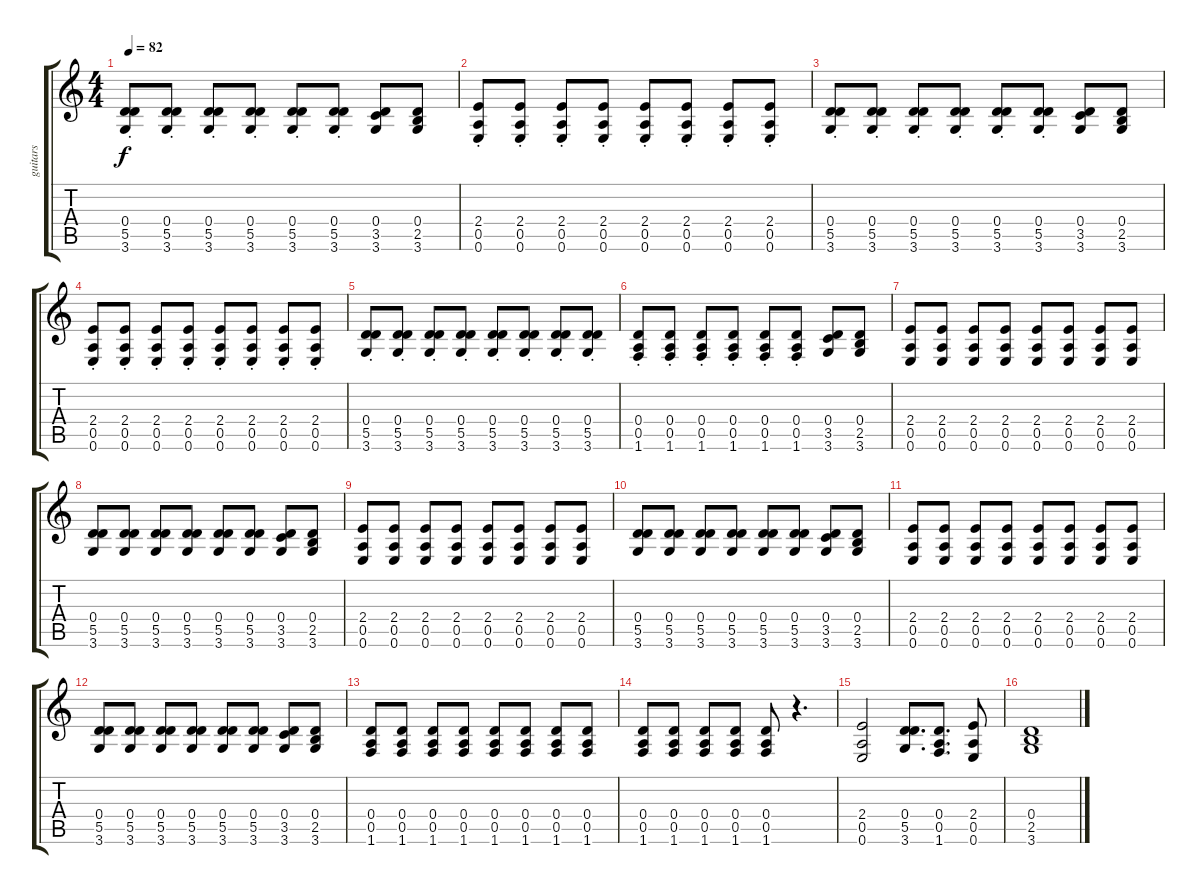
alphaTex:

\track ("guitars" "guitars") {instrument overdrivenguitar}
\staff {score tabs}
\tuning (E4 B3 G3 D3 A2 E2) {hide}
\ts (4 4)
\tempo 82
\clef g2
\ks c
(0.4{st} 5.5{st} 3.6{st}).8{dy f} (0.4{st} 5.5{st} 3.6{st}).8 (0.4{st} 5.5{st} 3.6{st}).8 (0.4{st} 5.5{st} 3.6{st}).8 (0.4{st} 5.5{st} 3.6{st}).8 (0.4{st} 5.5{st} 3.6{st}).8 (0.4 3.5 3.6).8 (0.4 2.5 3.6).8 |
(2.4{st} 0.5{st} 0.6{st}).8 (2.4{st} 0.5{st} 0.6{st}).8 (2.4{st} 0.5{st} 0.6{st}).8 (2.4{st} 0.5{st} 0.6{st}).8 (2.4{st} 0.5{st} 0.6{st}).8 (2.4{st} 0.5{st} 0.6{st}).8 (2.4{st} 0.5{st} 0.6{st}).8 (2.4{st} 0.5{st} 0.6{st}).8 |
(0.4{st} 5.5{st} 3.6{st}).8 (0.4{st} 5.5{st} 3.6{st}).8 (0.4{st} 5.5{st} 3.6{st}).8 (0.4{st} 5.5{st} 3.6{st}).8 (0.4{st} 5.5{st} 3.6{st}).8 (0.4{st} 5.5{st} 3.6{st}).8 (0.4 3.5 3.6).8 (0.4 2.5 3.6).8 |
(2.4{st} 0.5{st} 0.6{st}).8 (2.4{st} 0.5{st} 0.6{st}).8 (2.4{st} 0.5{st} 0.6{st}).8 (2.4{st} 0.5{st} 0.6{st}).8 (2.4{st} 0.5{st} 0.6{st}).8 (2.4{st} 0.5{st} 0.6{st}).8 (2.4{st} 0.5{st} 0.6{st}).8 (2.4{st} 0.5{st} 0.6{st}).8 |
(0.4{st} 5.5{st} 3.6{st}).8 (0.4{st} 5.5{st} 3.6{st}).8 (0.4{st} 5.5{st} 3.6{st}).8 (0.4{st} 5.5{st} 3.6{st}).8 (0.4{st} 5.5{st} 3.6{st}).8 (0.4{st} 5.5{st} 3.6{st}).8 (0.4{st} 5.5{st} 3.6{st}).8 (0.4{st} 5.5{st} 3.6{st}).8 |
(0.4{st} 0.5{st} 1.6{st}).8 (0.4{st} 0.5{st} 1.6{st}).8 (0.4{st} 0.5{st} 1.6{st}).8 (0.4{st} 0.5{st} 1.6{st}).8 (0.4{st} 0.5{st} 1.6{st}).8 (0.4{st} 0.5{st} 1.6{st}).8 (0.4 3.5 3.6).8 (0.4 2.5 3.6).8 |
(2.4 0.5 0.6).8 (2.4 0.5 0.6).8 (2.4 0.5 0.6).8 (2.4 0.5 0.6).8 (2.4 0.5 0.6).8 (2.4 0.5 0.6).8 (2.4 0.5 0.6).8 (2.4 0.5 0.6).8 |
(0.4 5.5 3.6).8 (0.4 5.5 3.6).8 (0.4 5.5 3.6).8 (0.4 5.5 3.6).8 (0.4 5.5 3.6).8 (0.4 5.5 3.6).8 (0.4 3.5 3.6).8 (0.4 2.5 3.6).8 |
(2.4 0.5 0.6).8 (2.4 0.5 0.6).8 (2.4 0.5 0.6).8 (2.4 0.5 0.6).8 (2.4 0.5 0.6).8 (2.4 0.5 0.6).8 (2.4 0.5 0.6).8 (2.4 0.5 0.6).8 |
(0.4 5.5 3.6).8 (0.4 5.5 3.6).8 (0.4 5.5 3.6).8 (0.4 5.5 3.6).8 (0.4 5.5 3.6).8 (0.4 5.5 3.6).8 (0.4 3.5 3.6).8 (0.4 2.5 3.6).8 |
(2.4 0.5 0.6).8 (2.4 0.5 0.6).8 (2.4 0.5 0.6).8 (2.4 0.5 0.6).8 (2.4 0.5 0.6).8 (2.4 0.5 0.6).8 (2.4 0.5 0.6).8 (2.4 0.5 0.6).8 |
(0.4 5.5 3.6).8 (0.4 5.5 3.6).8 (0.4 5.5 3.6).8 (0.4 5.5 3.6).8 (0.4 5.5 3.6).8 (0.4 5.5 3.6).8 (0.4 3.5 3.6).8 (0.4 2.5 3.6).8 |
(0.4 0.5 1.6).8 (0.4 0.5 1.6).8 (0.4 0.5 1.6).8 (0.4 0.5 1.6).8 (0.4 0.5 1.6).8 (0.4 0.5 1.6).8 (0.4 0.5 1.6).8 (0.4 0.5 1.6).8 |
(0.4 0.5 1.6).8 (0.4 0.5 1.6).8 (0.4 0.5 1.6).8 (0.4 0.5 1.6).8 (0.4 0.5 1.6).8 r.4{d} |
(2.4 0.5 0.6).2 (0.4 5.5 3.6).8{d} (0.4 0.5 1.6).8{d} (2.4 0.5 0.6).8 |
(0.4 2.5 3.6).1
